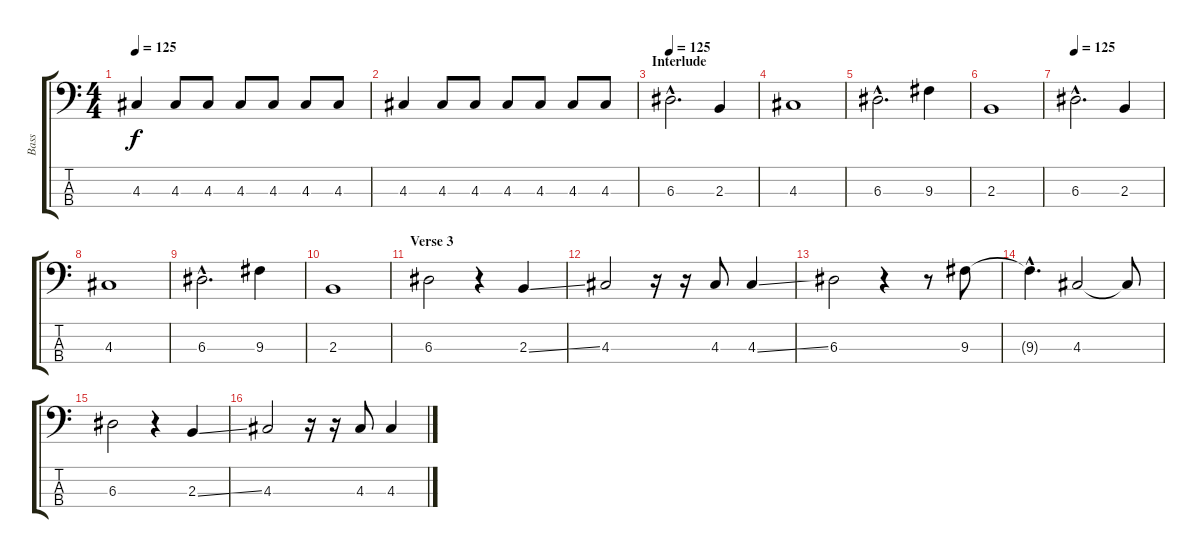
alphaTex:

\track ("Bass" "Bass") {instrument electricbassfinger}
\staff {score tabs}
\tuning (G2 D2 A1 E1) {hide}
\ts (4 4)
\tempo 125
\clef f4
\ks c
4.3.4{dy f} 4.3.8 4.3.8 4.3.8 4.3.8 4.3.8 4.3.8 |
4.3.4 4.3.8 4.3.8 4.3.8 4.3.8 4.3.8 4.3.8 |
\section ("" "Interlude")
\tempo 125
6.3{hac}.2{d} 2.3.4 |
4.3.1 |
6.3{hac}.2{d} 9.3.4 |
2.3.1 |
\tempo 125
6.3{hac}.2{d} 2.3.4 |
4.3.1 |
6.3{hac}.2{d} 9.3.4 |
2.3.1 |
\section ("" "Verse 3")
6.3.2 r.4 2.3{ss}.4 |
4.3.2 r.16 r.16 4.3.8 4.3{ss}.4 |
6.3.2 r.4 r.8 9.3.8 |
9.3{hac t}.4{d} 4.3.2 4.3{t}.8 |
6.3.2 r.4 2.3{ss}.4 |
4.3.2 r.16 r.16 4.3.8 4.3{ss}.4
